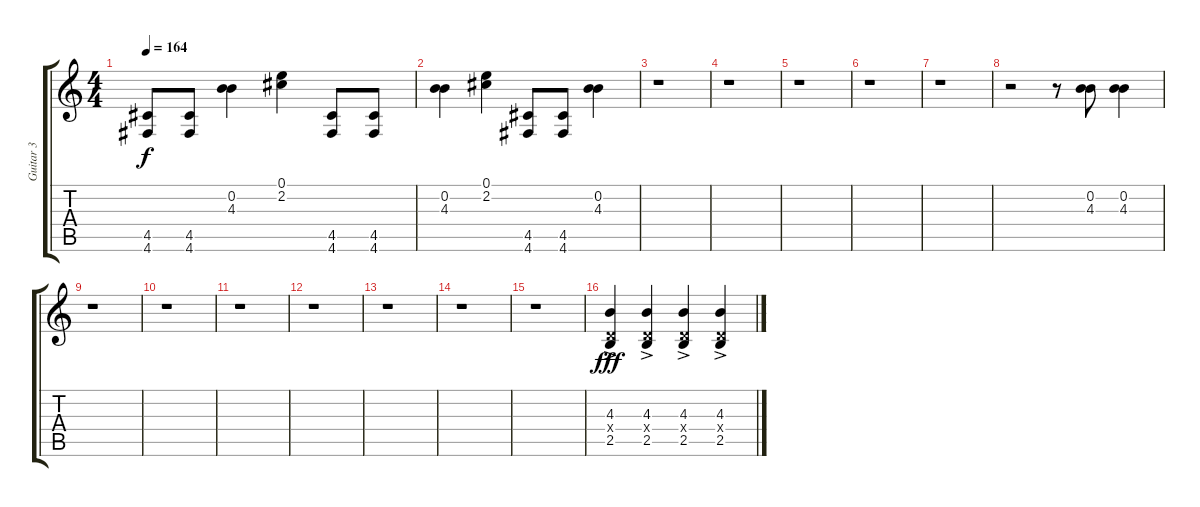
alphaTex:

\track ("Guitar 3" "Guitar 3") {instrument overdrivenguitar}
\staff {score tabs}
\tuning (E4 B3 G3 D3 A2 D2) {hide}
\ts (4 4)
\tempo 164
\clef g2
\ks c
(4.5 4.6).8{dy f} (4.5 4.6).8 (0.2 4.3).4 (0.1 2.2).4 (4.5 4.6).8 (4.5 4.6).8 |
(0.2 4.3).4 (0.1 2.2).4 (4.5 4.6).8 (4.5 4.6).8 (0.2 4.3).4 |
r.1 |
r.1 |
r.1 |
r.1 |
r.1 |
r.2 r.8 (0.2 4.3).8 (0.2 4.3).4 |
r.1 |
r.1 |
r.1 |
r.1 |
r.1 |
r.1 |
r.1 |
(4.3{ac} 0.4{x} 2.5).4{dy fff} (4.3{ac} 0.4{x} 2.5).4 (4.3{ac} 0.4{x} 2.5).4 (4.3{ac} 0.4{x} 2.5).4
